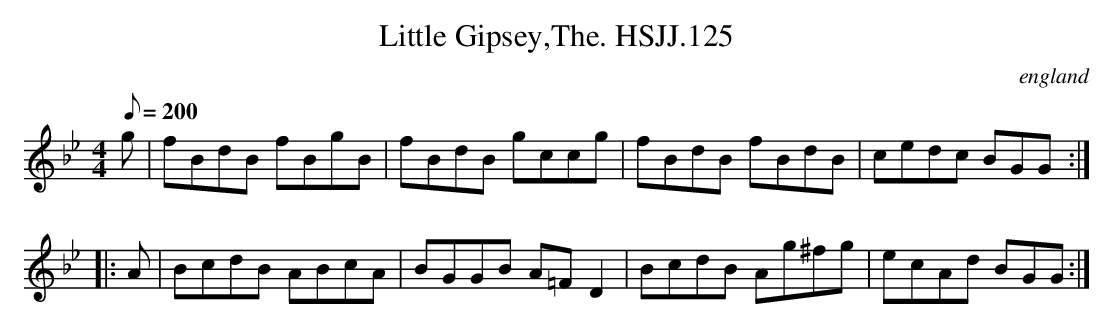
X:1
T:Little Gipsey,The. HSJJ.125
O:england
M:4/4
L:1/8
Q:200
K:Bb
g|fBdB fBgB|fBdB gccg|fBdB fBdB|cedc BGG:|
|:A|BcdB ABcA|BGGB A=FD2|BcdB Ag^fg|ecAd BGG:|]
